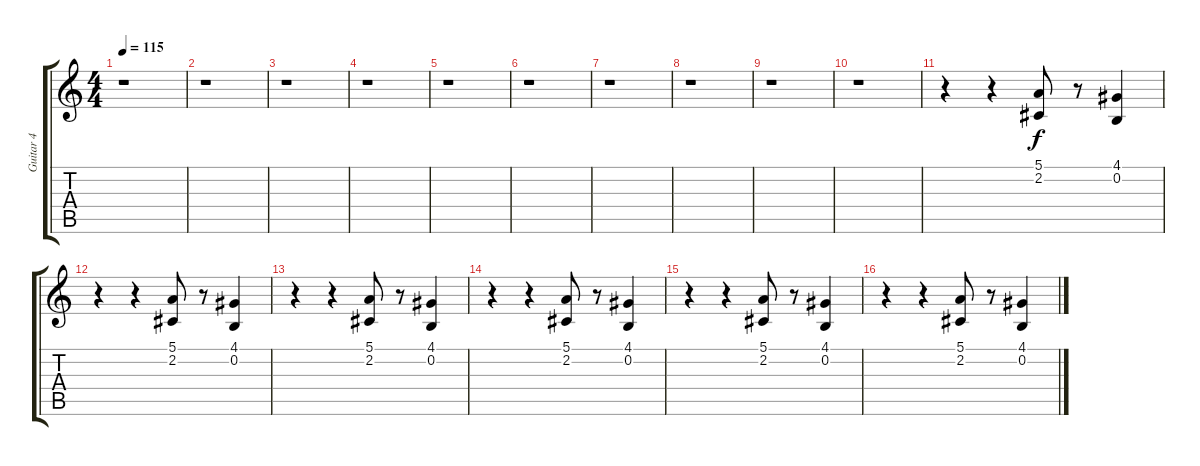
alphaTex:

\track ("Guitar 4" "Guitar 4") {instrument tenorsax}
\staff {score tabs}
\tuning (E4 B3 G3 D3 A2 E2) {hide}
\ts (4 4)
\tempo 115
\clef g2
\ks c
r.1{dy f} |
r.1 |
r.1 |
r.1 |
r.1 |
r.1 |
r.1 |
r.1 |
r.1 |
r.1 |
r.4 r.4 (5.1 2.2).8 r.8 (4.1 0.2).4 |
r.4 r.4 (5.1 2.2).8 r.8 (4.1 0.2).4 |
r.4 r.4 (5.1 2.2).8 r.8 (4.1 0.2).4 |
r.4 r.4 (5.1 2.2).8 r.8 (4.1 0.2).4 |
r.4 r.4 (5.1 2.2).8 r.8 (4.1 0.2).4 |
r.4 r.4 (5.1 2.2).8 r.8 (4.1 0.2).4
